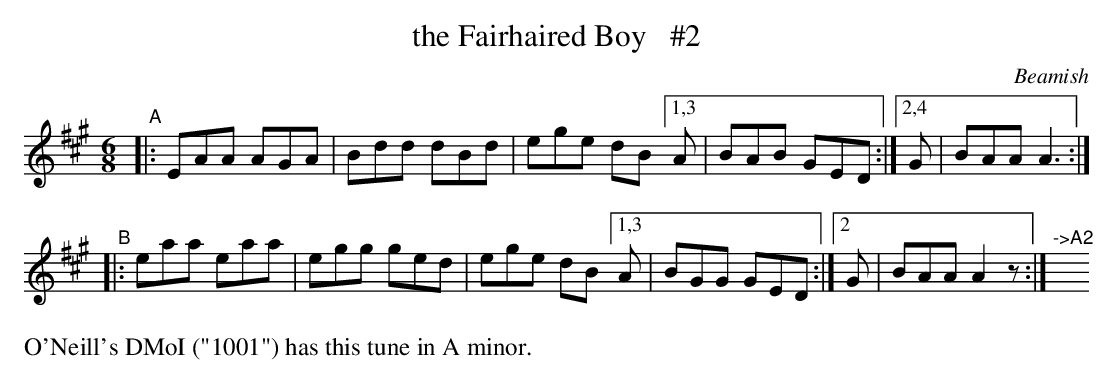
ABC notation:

X:1
T: the Fairhaired Boy   #2
O: Beamish
M: 6/8
L: 1/8
K: A
"^A"\
|: EAA AGA | Bdd dBd | ege dB [1,3 A | BAB GED :|[2,4 G | BAA A3 :|
"^B"\
|: eaa eaa | egg ged | ege dB [1,3 A | BGG GED :|[2 G | BAA A2z :|"^->A2"yy
